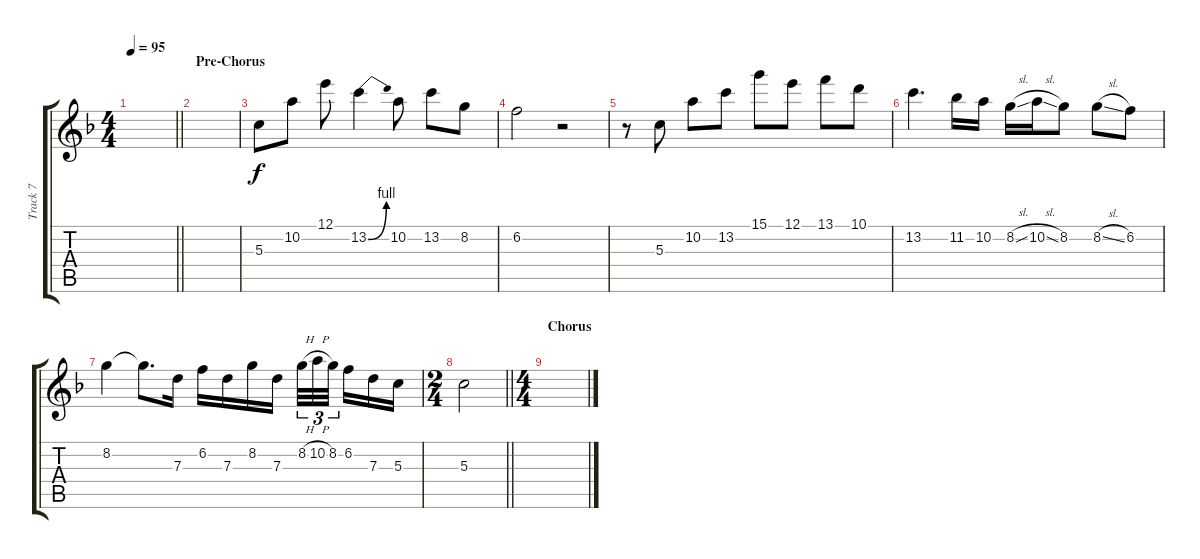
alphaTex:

\track ("Track 7" "Track 7") {instrument overdrivenguitar}
\staff {score tabs}
\tuning (E4 B3 G3 D3 A2 E2) {hide}
\ts (4 4)
\tempo 95
\clef g2
\barLineRight lightlight
\ks f
|
\section ("" "Pre-Chorus")
|
5.3.8 10.2.8 12.1.8 13.2{be (bend 0 0 60 4)}.4 10.2.8 13.2.8 8.2.8 |
6.2.2 r.2 |
r.8 5.3.8 10.2.8 13.2.8 15.1.8 12.1.8 13.1.8 10.1.8 |
13.2.4{d} 11.2.16 10.2.16 8.2{sl}.16 10.2{sl}.16 8.2.8 8.2{sl}.8 6.2.8 |
8.2.4 8.2{t}.8{d} 7.3.16 6.2.16 7.3.16 8.2.16 7.3.16 8.2{h}.32{tu (3 2)} 10.2{h}.32{tu (3 2)} 8.2.32{tu (3 2) beam splitsecondary} 6.2.16 7.3.16 5.3.16 |
\ts (2 4)
\barLineRight lightlight
5.3.2 |
\ts (4 4)
\section ("" "Chorus")
